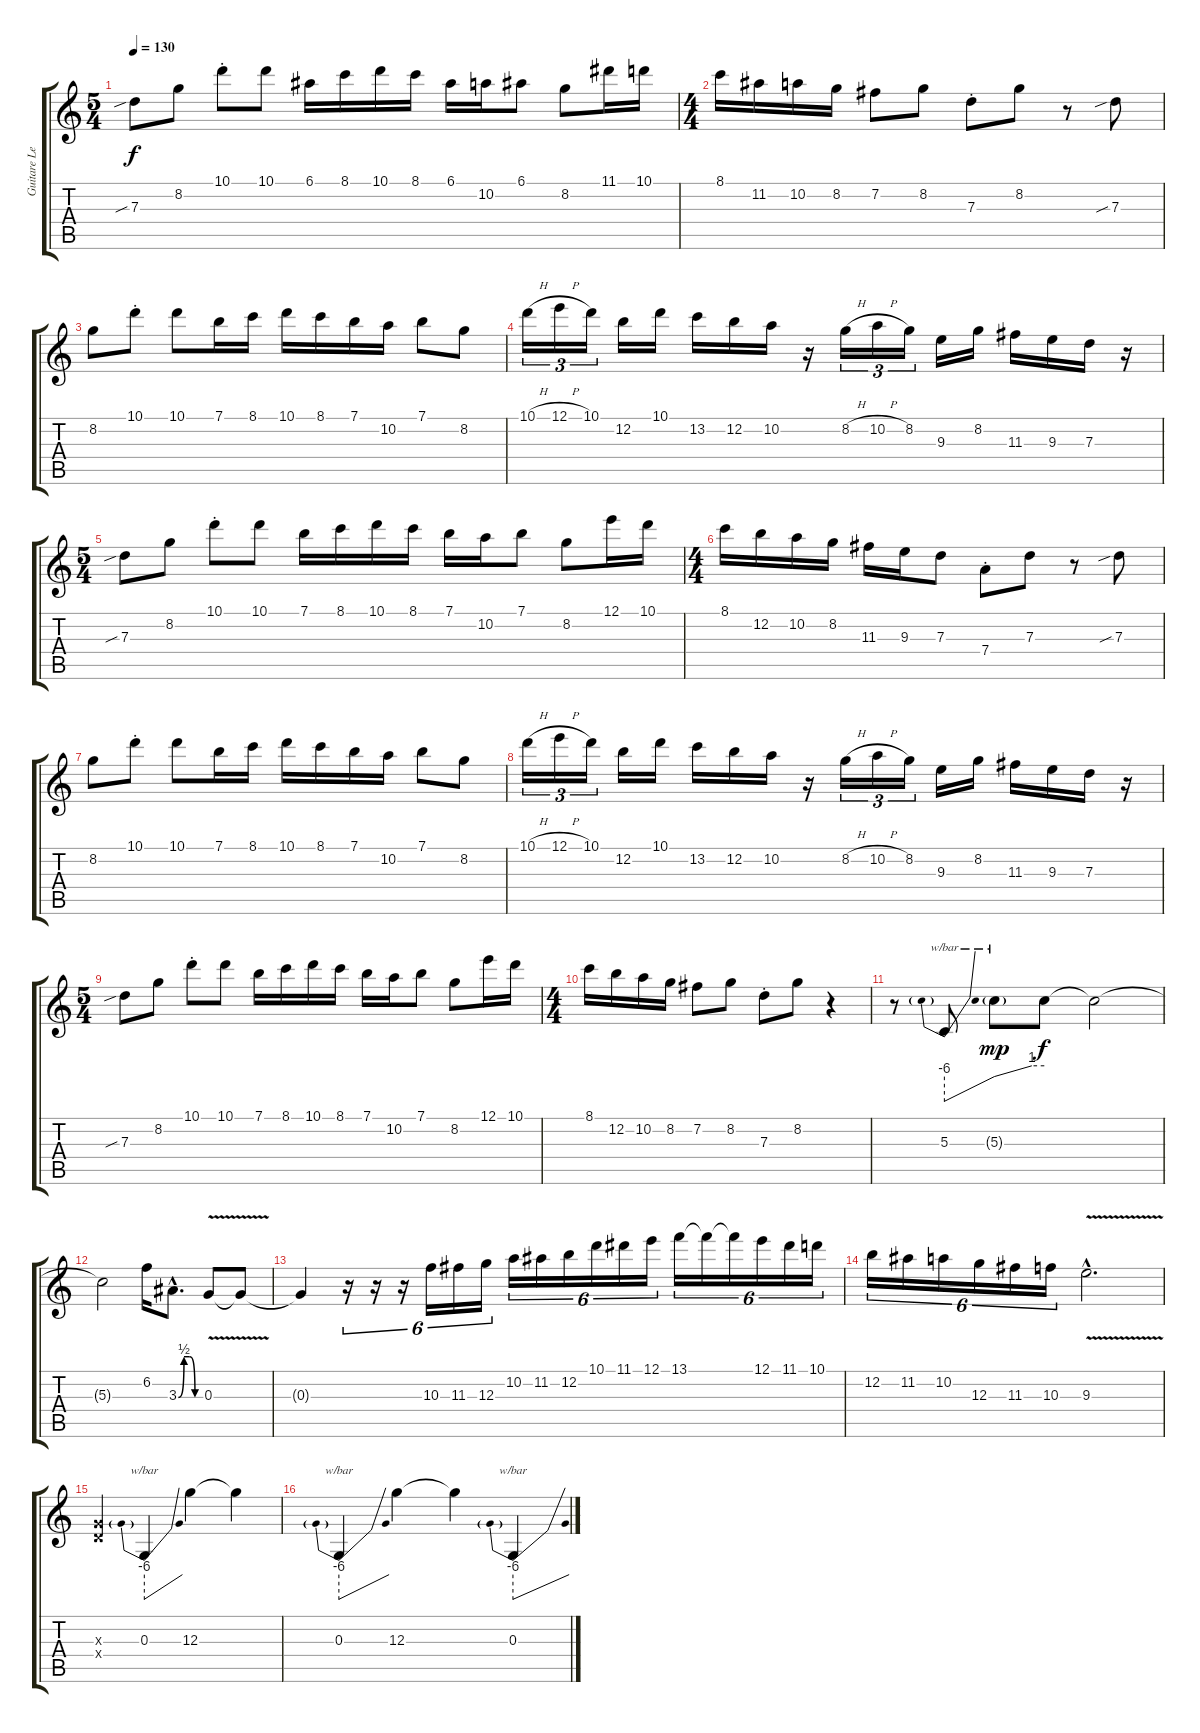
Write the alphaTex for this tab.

\track ("Guitare Lead 1" "Guitare Le") {instrument distortionguitar}
\staff {score tabs}
\tuning (E4 B3 G3 D3 A2 E2) {hide}
\ts (5 4)
\tempo 130
\clef g2
\ks c
7.3{sib}.8{dy f} 8.2.8 10.1{st}.8 10.1.8 6.1.16 8.1.16 10.1.16 8.1.16 6.1.16 10.2.16 6.1.8 8.2.8 11.1.16 10.1.16 |
\ts (4 4)
8.1.16 11.2.16 10.2.16 8.2.16 7.2.8 8.2.8 7.3{st}.8 8.2.8 r.8 7.3{sib}.8 |
8.2.8 10.1{st}.8 10.1.8 7.1.16 8.1.16 10.1.16 8.1.16 7.1.16 10.2.16 7.1.8 8.2.8 |
10.1{h}.16{tu (3 2)} 12.1{h}.16{tu (3 2)} 10.1.16{tu (3 2)} 12.2.16 10.1.16 13.2.16 12.2.16 10.2.16 r.16 8.2{h}.16{tu (3 2)} 10.2{h}.16{tu (3 2)} 8.2.16{tu (3 2)} 9.3.16 8.2.16 11.3.16 9.3.16 7.3.16 r.16 |
\ts (5 4)
7.3{sib}.8 8.2.8 10.1{st}.8 10.1.8 7.1.16 8.1.16 10.1.16 8.1.16 7.1.16 10.2.16 7.1.8 8.2.8 12.1.16 10.1.16 |
\ts (4 4)
8.1.16 12.2.16 10.2.16 8.2.16 11.3.16 9.3.16 7.3.8 7.4{st}.8 7.3.8 r.8 7.3{sib}.8 |
8.2.8 10.1{st}.8 10.1.8 7.1.16 8.1.16 10.1.16 8.1.16 7.1.16 10.2.16 7.1.8 8.2.8 |
10.1{h}.16{tu (3 2)} 12.1{h}.16{tu (3 2)} 10.1.16{tu (3 2)} 12.2.16 10.1.16 13.2.16 12.2.16 10.2.16 r.16 8.2{h}.16{tu (3 2)} 10.2{h}.16{tu (3 2)} 8.2.16{tu (3 2)} 9.3.16 8.2.16 11.3.16 9.3.16 7.3.16 r.16 |
\ts (5 4)
7.3{sib}.8 8.2.8 10.1{st}.8 10.1.8 7.1.16 8.1.16 10.1.16 8.1.16 7.1.16 10.2.16 7.1.8 8.2.8 12.1.16 10.1.16 |
\ts (4 4)
8.1.16 12.2.16 10.2.16 8.2.16 7.2.8 8.2.8 7.3{st}.8 8.2.8 r.4 |
r.8 5.3.8{tbe (predivedive default 0 -24 60 0)} 5.3{g}.8{tbe (custom default 0 0 45 4 60 4) dy mp} 5.3{t}.8{dy f} 5.3{t}.2 |
5.3{t}.2 6.2.16 3.3{be (custom 0 0 15 2 30 2 45 0 60 0) hac}.8{d} 0.3{v}.8 0.3{t}.8 |
0.3{t}.4 r.16{tu (6 4)} r.16{tu (6 4)} r.16{tu (6 4)} 10.3.16{tu (6 4)} 11.3.16{tu (6 4)} 12.3.16{tu (6 4)} 10.2.16{tu (6 4)} 11.2.16{tu (6 4)} 12.2.16{tu (6 4)} 10.1.16{tu (6 4)} 11.1.16{tu (6 4)} 12.1.16{tu (6 4)} 13.1.16{tu (6 4)} 13.1{t}.16{tu (6 4)} 13.1{t}.16{tu (6 4)} 12.1.16{tu (6 4)} 11.1.16{tu (6 4)} 10.1.16{tu (6 4)} |
12.2.16{tu (6 4)} 11.2.16{tu (6 4)} 10.2.16{tu (6 4)} 12.3.16{tu (6 4)} 11.3.16{tu (6 4)} 10.3.16{tu (6 4)} 9.3{v hac}.2{d} |
(0.3{x} 0.4{x}).4 0.3.4{tbe (predivedive default 0 -24 60 0)} 12.3.4 12.3{t}.4 |
0.3.4{tbe (predivedive default 0 -24 60 0)} 12.3.4 12.3{t}.4 0.3.4{tbe (predivedive default 0 -24 60 0)}
